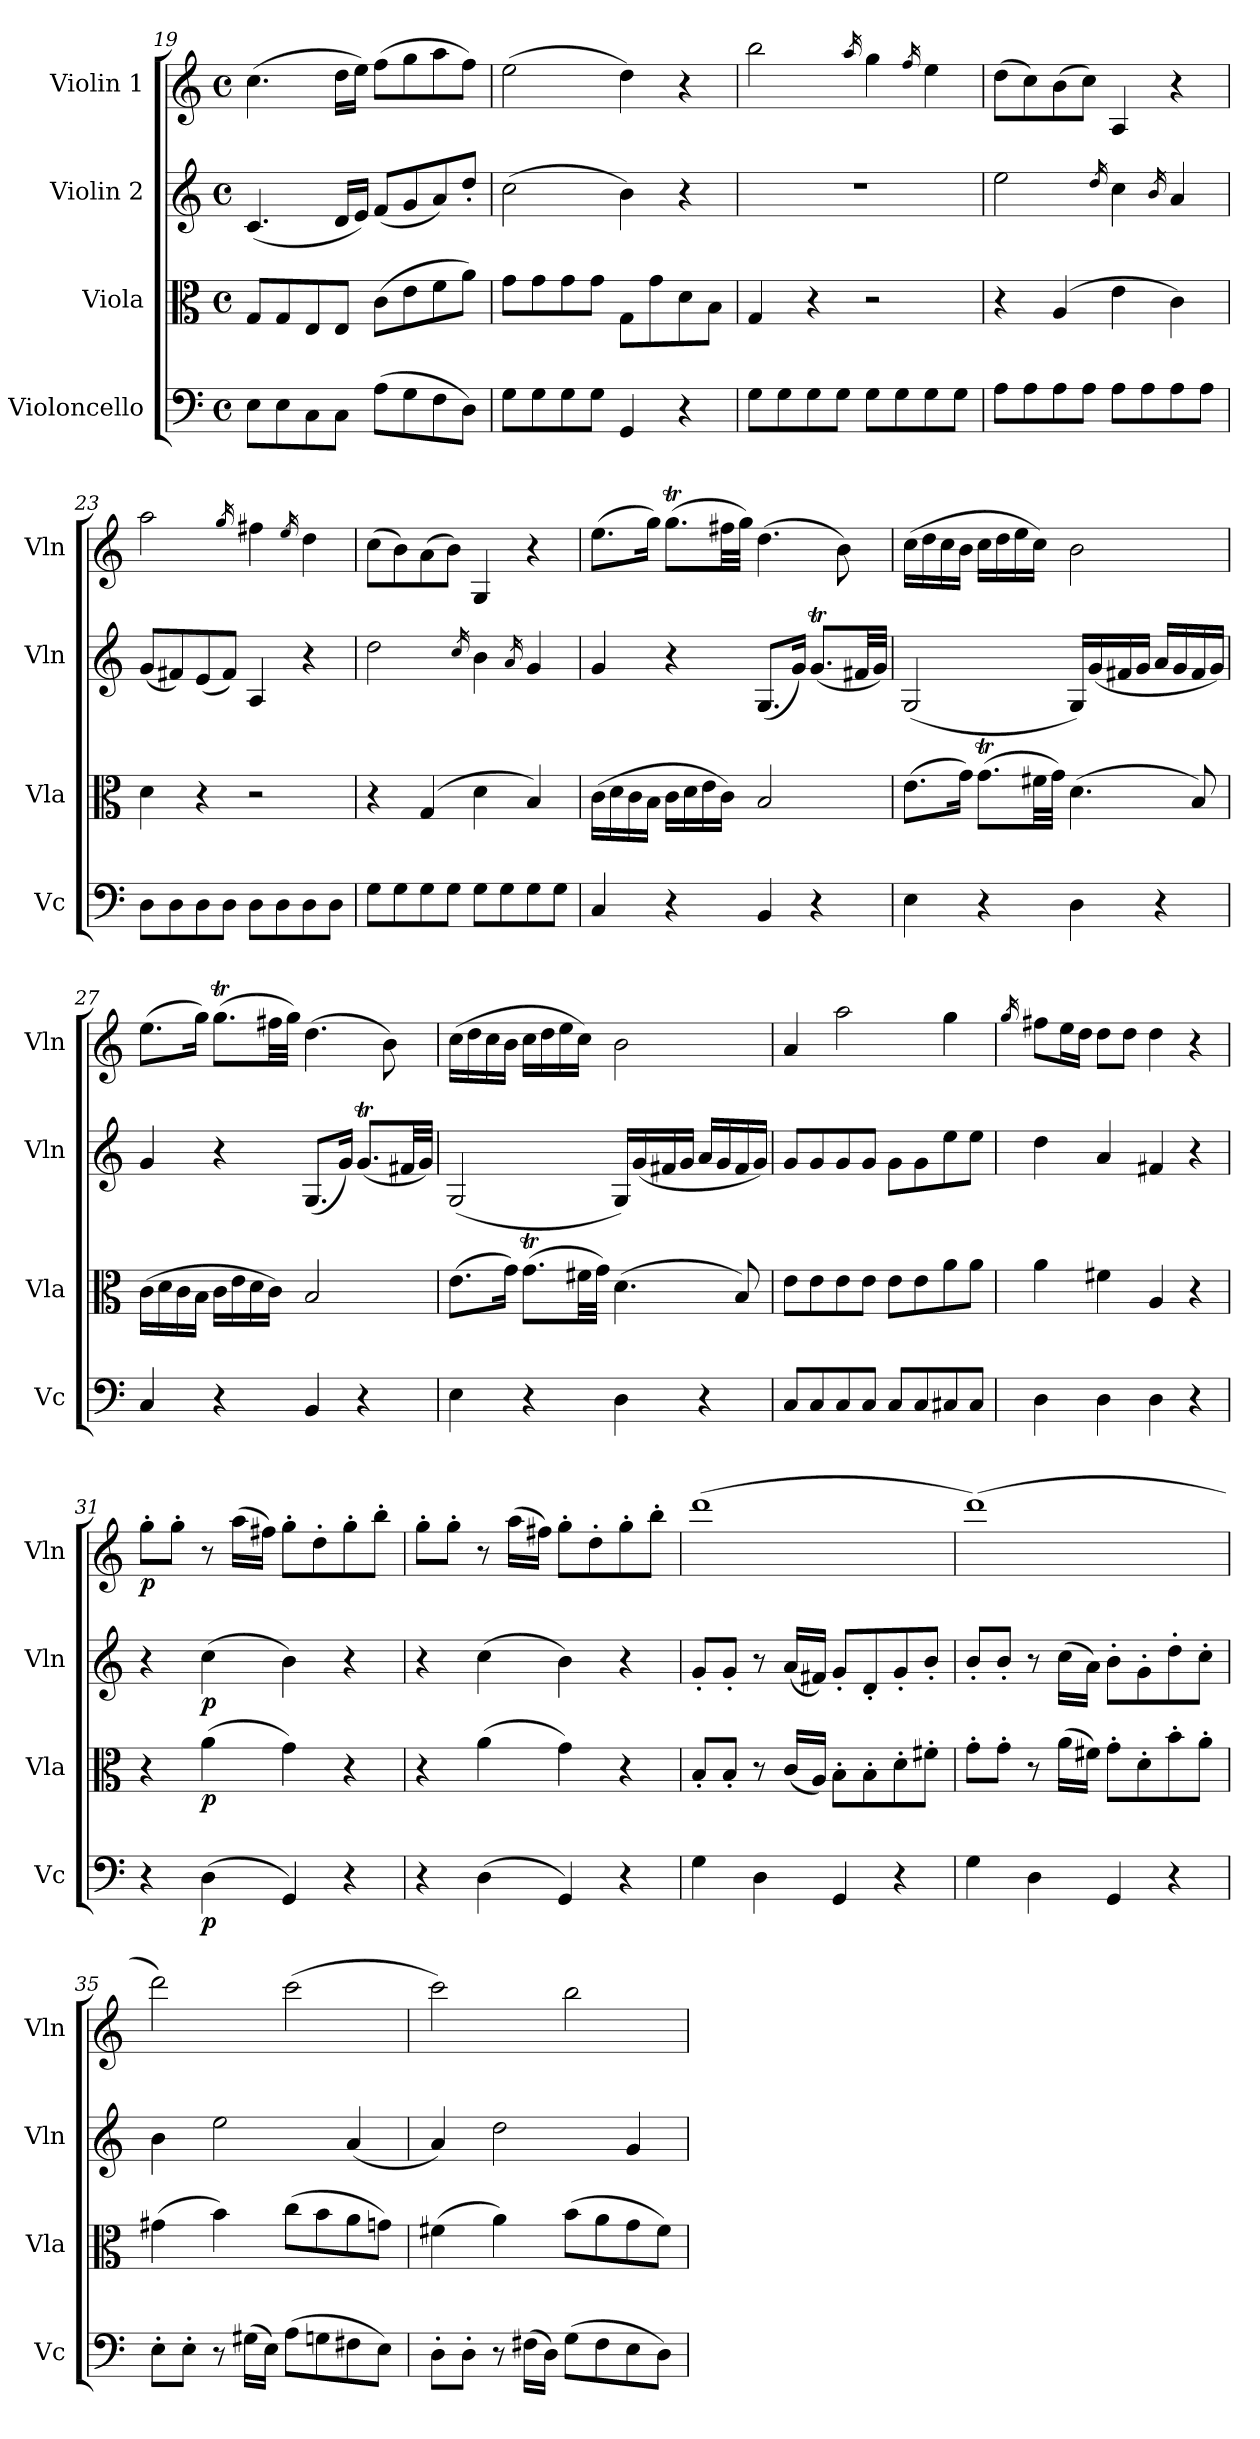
**kern	**dynam	**kern	**dynam	**kern	**dynam	**kern	**dynam
*part4	*part4	*part3	*part3	*part2	*part2	*part1	*part1
*staff4	*staff4	*staff3	*staff3	*staff2	*staff2	*staff1	*staff1
*I"Violoncello	*	*I"Viola	*	*I"Violin 2	*	*I"Violin 1	*
*I'Vc	*	*I'Vla	*	*I'Vln	*	*I'Vln	*
*clefF4	*	*clefC3	*	*clefG2	*	*clefG2	*
*k[]	*	*k[]	*	*k[]	*	*k[]	*
*M4/4	*	*M4/4	*	*M4/4	*	*M4/4	*
*met(c)	*	*met(c)	*	*met(c)	*	*met(c)	*
=19	=19	=19	=19	=19	=19	=19	=19
8E\L	.	8G/L	.	(<4.c/	.	(>4.cc\	.
8E\	.	8G/	.	.	.	.	.
8C\	.	8E/	.	.	.	.	.
8C\J	.	8E/J	.	16d/LL	.	16dd\LL	.
.	.	.	.	16e/JJ)	.	16ee\JJ)	.
(>8A\L	.	(>8c\L	.	(<8f/L	.	(>8ff\L	.
8G\	.	8e\	.	8g/	.	8gg\	.
8F\	.	8f\	.	8a/)	.	8aa\	.
8D\J)	.	8a\J)	.	8dd'/J	.	8ff\J)	.
=20	=20	=20	=20	=20	=20	=20	=20
8G\L	.	8g\L	.	(>2cc\	.	(>2ee\	.
8G\	.	8g\	.	.	.	.	.
8G\	.	8g\	.	.	.	.	.
8G\J	.	8g\J	.	.	.	.	.
4GG/	.	8G\L	.	4b\)	.	4dd\)	.
.	.	8g\	.	.	.	.	.
4r	.	8d\	.	4r	.	4r	.
.	.	8B\J	.	.	.	.	.
=21	=21	=21	=21	=21	=21	=21	=21
8G\L	.	4G/	.	1r	.	2bb\	.
8G\	.	.	.	.	.	.	.
8G\	.	4r	.	.	.	.	.
8G\J	.	.	.	.	.	.	.
.	.	.	.	.	.	16qaa/	.
8G\L	.	2r	.	.	.	4gg\	.
8G\	.	.	.	.	.	.	.
.	.	.	.	.	.	16qff/	.
8G\	.	.	.	.	.	4ee\	.
8G\J	.	.	.	.	.	.	.
=22	=22	=22	=22	=22	=22	=22	=22
8A\L	.	4r	.	2ee\	.	(>8dd\L	.
8A\	.	.	.	.	.	8cc\)	.
8A\	.	(>4A/	.	.	.	(>8b\	.
8A\J	.	.	.	.	.	8cc\J)	.
.	.	.	.	16qdd/	.	.	.
8A\L	.	4e\	.	4cc\	.	4A/	.
8A\	.	.	.	.	.	.	.
.	.	.	.	16qb/	.	.	.
8A\	.	4c\)	.	4a/	.	4r	.
8A\J	.	.	.	.	.	.	.
!!LO:LB:g=z
=23	=23	=23	=23	=23	=23	=23	=23
8D\L	.	4d\	.	(<8g/L	.	2aa\	.
8D\	.	.	.	8f#X/)	.	.	.
8D\	.	4r	.	(<8e/	.	.	.
8D\J	.	.	.	8f#/J)	.	.	.
.	.	.	.	.	.	16qgg/	.
8D\L	.	2r	.	4A/	.	4ff#X\	.
8D\	.	.	.	.	.	.	.
.	.	.	.	.	.	16qee/	.
8D\	.	.	.	4r	.	4dd\	.
8D\J	.	.	.	.	.	.	.
=24	=24	=24	=24	=24	=24	=24	=24
8G\L	.	4r	.	2dd\	.	(>8cc\L	.
8G\	.	.	.	.	.	8b\)	.
8G\	.	(>4G/	.	.	.	(>8a\	.
8G\J	.	.	.	.	.	8b\J)	.
.	.	.	.	16qcc/	.	.	.
8G\L	.	4d\	.	4b\	.	4G/	.
8G\	.	.	.	.	.	.	.
.	.	.	.	16qa/	.	.	.
8G\	.	4B/)	.	4g/	.	4r	.
8G\J	.	.	.	.	.	.	.
=25	=25	=25	=25	=25	=25	=25	=25
4C/	.	(>16c\LL	.	4g/	.	(>8.ee\L	.
.	.	16d\	.	.	.	.	.
.	.	16c\	.	.	.	.	.
.	.	16B\JJ	.	.	.	16gg\Jk)	.
4r	.	16c\LL	.	4r	.	(>8.ggT\L	.
.	.	16d\	.	.	.	.	.
.	.	16e\	.	.	.	.	.
.	.	16c\JJ)	.	.	.	32ff#X\LL	.
.	.	.	.	.	.	32gg\JJJ)	.
4BB/	.	2B/	.	(<8.G/L	.	(>4.dd\	.
.	.	.	.	16g/Jk)	.	.	.
4r	.	.	.	(<8.gT/L	.	.	.
.	.	.	.	.	.	8b\)	.
.	.	.	.	32f#X/LL	.	.	.
.	.	.	.	32g/JJJ)	.	.	.
=26	=26	=26	=26	=26	=26	=26	=26
4E\	.	(>8.e\L	.	(<2G/	.	(>16cc\LL	.
.	.	.	.	.	.	16dd\	.
.	.	.	.	.	.	16cc\	.
.	.	16g\Jk)	.	.	.	16b\JJ	.
4r	.	(>8.gT\L	.	.	.	16cc\LL	.
.	.	.	.	.	.	16dd\	.
.	.	.	.	.	.	16ee\	.
.	.	32f#X\LL	.	.	.	16cc\JJ)	.
.	.	32g\JJJ)	.	.	.	.	.
4D\	.	(>4.d\	.	16G/LL)	.	2b\	.
.	.	.	.	(<16g/	.	.	.
.	.	.	.	16f#X/	.	.	.
.	.	.	.	16g/JJ	.	.	.
4r	.	.	.	16a/LL	.	.	.
.	.	.	.	16g/	.	.	.
.	.	8B/)	.	16f#/	.	.	.
.	.	.	.	16g/JJ)	.	.	.
=27	=27	=27	=27	=27	=27	=27	=27
4C/	.	(>16c\LL	.	4g/	.	(>8.ee\L	.
.	.	16d\	.	.	.	.	.
.	.	16c\	.	.	.	.	.
.	.	16B\JJ	.	.	.	16gg\Jk)	.
4r	.	16c\LL	.	4r	.	(>8.ggT\L	.
.	.	16e\	.	.	.	.	.
.	.	16d\	.	.	.	.	.
.	.	16c\JJ)	.	.	.	32ff#X\LL	.
.	.	.	.	.	.	32gg\JJJ)	.
4BB/	.	2B/	.	(<8.G/L	.	(>4.dd\	.
.	.	.	.	16g/Jk)	.	.	.
4r	.	.	.	(<8.gT/L	.	.	.
.	.	.	.	.	.	8b\)	.
.	.	.	.	32f#X/LL	.	.	.
.	.	.	.	32g/JJJ)	.	.	.
=28	=28	=28	=28	=28	=28	=28	=28
4E\	.	(>8.e\L	.	(<2G/	.	(>16cc\LL	.
.	.	.	.	.	.	16dd\	.
.	.	.	.	.	.	16cc\	.
.	.	16g\Jk)	.	.	.	16b\JJ	.
4r	.	(>8.gT\L	.	.	.	16cc\LL	.
.	.	.	.	.	.	16dd\	.
.	.	.	.	.	.	16ee\	.
.	.	32f#X\LL	.	.	.	16cc\JJ)	.
.	.	32g\JJJ)	.	.	.	.	.
4D\	.	(>4.d\	.	16G/LL)	.	2b\	.
.	.	.	.	(<16g/	.	.	.
.	.	.	.	16f#X/	.	.	.
.	.	.	.	16g/JJ	.	.	.
4r	.	.	.	16a/LL	.	.	.
.	.	.	.	16g/	.	.	.
.	.	8B/)	.	16f#/	.	.	.
.	.	.	.	16g/JJ)	.	.	.
!!LO:PB:g=z
=29	=29	=29	=29	=29	=29	=29	=29
8C/L	.	8e\L	.	8g/L	.	4a/	.
8C/	.	8e\	.	8g/	.	.	.
8C/	.	8e\	.	8g/	.	2aa\	.
8C/J	.	8e\J	.	8g/J	.	.	.
8C/L	.	8e\L	.	8g\L	.	.	.
8C/	.	8e\	.	8g\	.	.	.
8C#X/	.	8a\	.	8ee\	.	4gg\	.
8C#/J	.	8a\J	.	8ee\J	.	.	.
=30	=30	=30	=30	=30	=30	=30	=30
.	.	.	.	.	.	16qgg/	.
4D\	.	4a\	.	4dd\	.	8ff#X\L	.
.	.	.	.	.	.	16ee\L	.
.	.	.	.	.	.	16dd\JJ	.
4D\	.	4f#X\	.	4a/	.	8dd\L	.
.	.	.	.	.	.	8dd\J	.
4D\	.	4A/	.	4f#X/	.	4dd\	.
4r	.	4r	.	4r	.	4r	.
=31	=31	=31	=31	=31	=31	=31	=31
!	!	!	!	!	!	!	!LO:DY:b
4r	.	4r	.	4r	.	8gg'\L	p
.	.	.	.	.	.	8gg'\J	.
!	!LO:DY:b	!	!LO:DY:b	!	!LO:DY:b	!	!
(>4D\	p	(>4a\	p	(>4cc\	p	8r	.
.	.	.	.	.	.	(>16aa\LL	.
.	.	.	.	.	.	16ff#X\JJ)	.
4GG/)	.	4g\)	.	4b\)	.	8gg'\L	.
.	.	.	.	.	.	8dd'\	.
4r	.	4r	.	4r	.	8gg'\	.
.	.	.	.	.	.	8bb'\J	.
=32	=32	=32	=32	=32	=32	=32	=32
4r	.	4r	.	4r	.	8gg'\L	.
.	.	.	.	.	.	8gg'\J	.
(>4D\	.	(>4a\	.	(>4cc\	.	8r	.
.	.	.	.	.	.	(>16aa\LL	.
.	.	.	.	.	.	16ff#X\JJ)	.
4GG/)	.	4g\)	.	4b\)	.	8gg'\L	.
.	.	.	.	.	.	8dd'\	.
4r	.	4r	.	4r	.	8gg'\	.
.	.	.	.	.	.	8bb'\J	.
=33	=33	=33	=33	=33	=33	=33	=33
4G\	.	8B'/L	.	8g'/L	.	(>1ddd	.
.	.	8B'/J	.	8g'/J	.	.	.
4D\	.	8r	.	8r	.	.	.
.	.	(<16c/LL	.	(<16a/LL	.	.	.
.	.	16A/JJ)	.	16f#X/JJ)	.	.	.
4GG/	.	8B'\L	.	8g'/L	.	.	.
.	.	8B'\	.	8d'/	.	.	.
4r	.	8d'\	.	8g'/	.	.	.
.	.	8f#X'\J	.	8b'/J	.	.	.
=34	=34	=34	=34	=34	=34	=34	=34
4G\	.	8g'\L	.	8b'/L	.	(>1ddd)	.
.	.	8g'\J	.	8b'/J	.	.	.
4D\	.	8r	.	8r	.	.	.
.	.	(>16a\LL	.	(>16cc\LL	.	.	.
.	.	16f#X\JJ)	.	16a\JJ)	.	.	.
4GG/	.	8g'\L	.	8b'\L	.	.	.
.	.	8d'\	.	8g'\	.	.	.
4r	.	8b'\	.	8dd'\	.	.	.
.	.	8a'\J	.	8cc'\J	.	.	.
=35	=35	=35	=35	=35	=35	=35	=35
8E'\L	.	(>4g#X\	.	4b\	.	2ddd\)	.
8E'\J	.	.	.	.	.	.	.
8r	.	4b\)	.	2ee\	.	.	.
(>16G#X\LL	.	.	.	.	.	.	.
16E\JJ)	.	.	.	.	.	.	.
(>8A\L	.	(>8cc\L	.	.	.	(>2ccc\	.
8Gn\	.	8b\	.	.	.	.	.
8F#X\	.	8a\	.	(<4a/	.	.	.
8E\J)	.	8gn\J)	.	.	.	.	.
!!LO:LB:g=z
=36	=36	=36	=36	=36	=36	=36	=36
8D'\L	.	(>4f#X\	.	4a/)	.	2ccc\)	.
8D'\J	.	.	.	.	.	.	.
8r	.	4a\)	.	2dd\	.	.	.
(>16F#X\LL	.	.	.	.	.	.	.
16D\JJ)	.	.	.	.	.	.	.
(>8G\L	.	(>8b\L	.	.	.	2bb\	.
8F#\	.	8a\	.	.	.	.	.
8E\	.	8g\	.	4g/	.	.	.
8D\J)	.	8f#\J)	.	.	.	.	.
=	=	=	=	=	=	=	=
*-	*-	*-	*-	*-	*-	*-	*-
